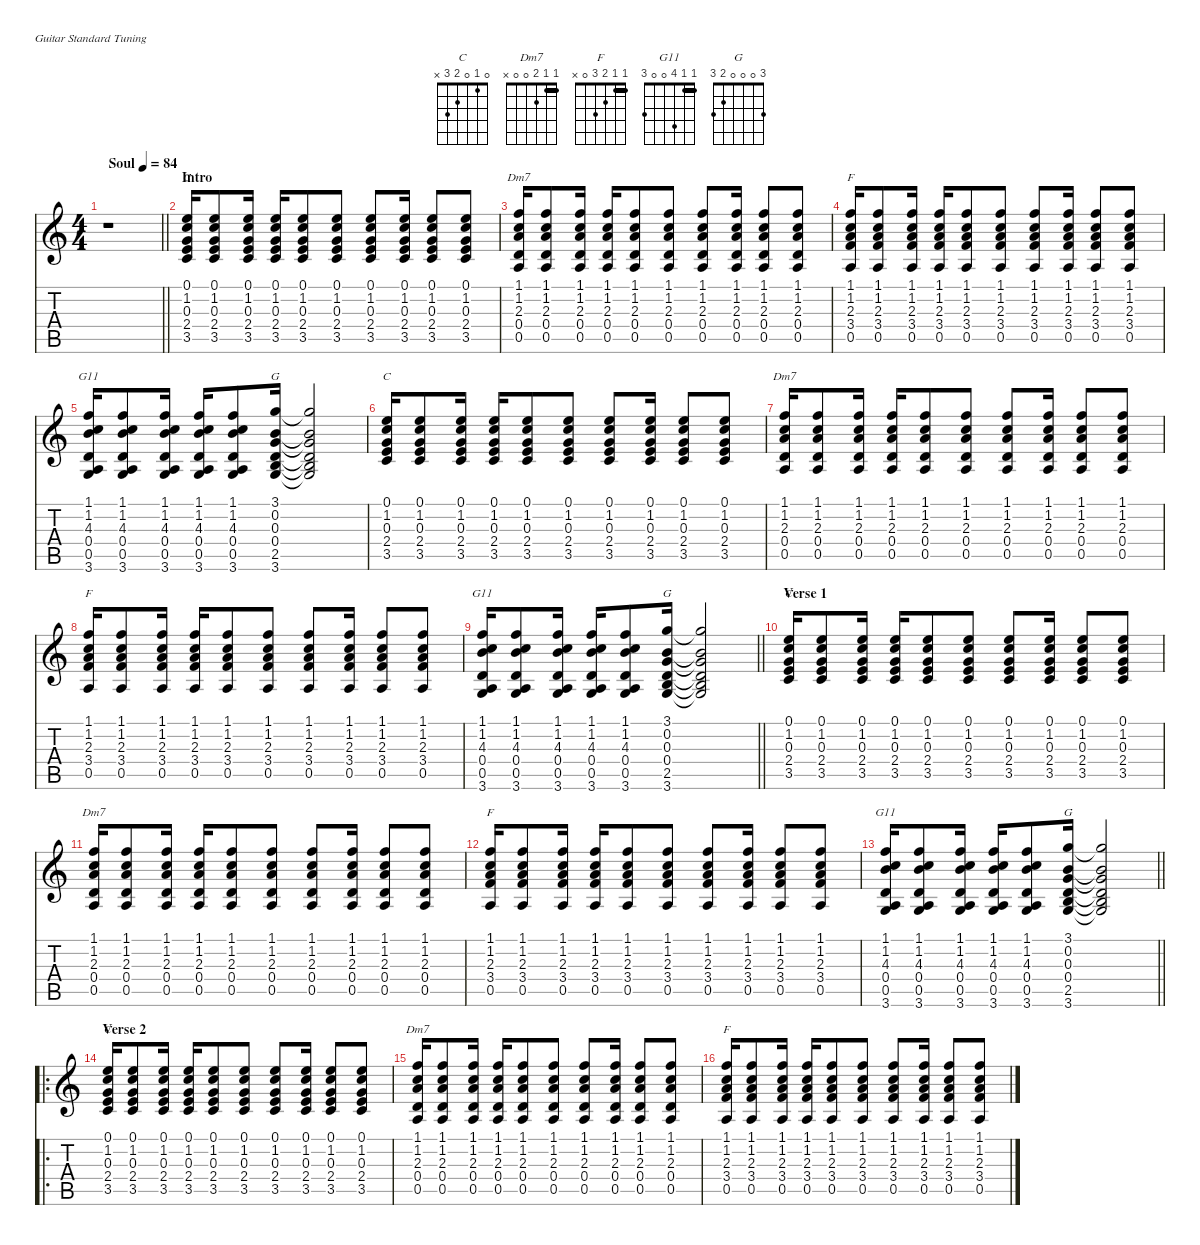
\defaultSystemsLayout 4
\hideDynamics
\bracketExtendMode nobrackets
\singleTrackTrackNamePolicy hidden
\multiTrackTrackNamePolicy hidden
\firstSystemTrackNameMode fullname
\firstSystemTrackNameOrientation horizontal
\otherSystemsTrackNameOrientation horizontal
\track ("Guitar 1" "s.guit.") {defaultSystemsLayout 4 instrument acousticguitarsteel}
\staff {score tabs}
\tuning (E4 B3 G3 D3 A2 E2)
\chord ("C" 0 1 0 2 3 x)
\chord ("Dm7" 1 1 2 0 0 x) {barre 1}
\chord ("F" 1 1 2 3 0 x) {barre 1}
\chord ("G11" 1 1 4 0 0 3) {barre 1}
\chord ("G" 3 0 0 0 2 3)
\ts (4 4)
\beaming (8 2 2 2 2)
\tempo (84 "Soul")
\clef g2
\barLineRight lightlight
\ks c
r.1{dy f instrument acousticguitarsteel beam Down} |
\section ("" "Intro")
(0.1 1.2 0.3 2.4 3.5).16{ch "C" beam Up} (0.1 1.2 0.3 2.4 3.5).8{beam Up} (0.1 1.2 0.3 2.4 3.5).16{beam Up} (0.1 1.2 0.3 2.4 3.5).16{beam Up} (0.1 1.2 0.3 2.4 3.5).8{beam Up} (0.1 1.2 0.3 2.4 3.5).8{beam Up} (0.1 1.2 0.3 2.4 3.5).8{beam Up} (0.1 1.2 0.3 2.4 3.5).16{beam Up} (0.1 1.2 0.3 2.4 3.5).8{beam Up} (0.1 1.2 0.3 2.4 3.5).8{beam Up} |
(1.1 1.2 2.3 0.4 0.5).16{ch "Dm7" beam Up} (1.1 1.2 2.3 0.4 0.5).8{beam Up} (1.1 1.2 2.3 0.4 0.5).16{beam Up} (1.1 1.2 2.3 0.4 0.5).16{beam Up} (1.1 1.2 2.3 0.4 0.5).8{beam Up} (1.1 1.2 2.3 0.4 0.5).8{beam Up} (1.1 1.2 2.3 0.4 0.5).8{beam Up} (1.1 1.2 2.3 0.4 0.5).16{beam Up} (1.1 1.2 2.3 0.4 0.5).8{beam Up} (1.1 1.2 2.3 0.4 0.5).8{beam Up} |
(1.1 1.2 2.3 3.4 0.5).16{ch "F" beam Up} (1.1 1.2 2.3 3.4 0.5).8{beam Up} (1.1 1.2 2.3 3.4 0.5).16{beam Up} (1.1 1.2 2.3 3.4 0.5).16{beam Up} (1.1 1.2 2.3 3.4 0.5).8{beam Up} (1.1 1.2 2.3 3.4 0.5).8{beam Up} (1.1 1.2 2.3 3.4 0.5).8{beam Up} (1.1 1.2 2.3 3.4 0.5).16{beam Up} (1.1 1.2 2.3 3.4 0.5).8{beam Up} (1.1 1.2 2.3 3.4 0.5).8{beam Up} |
(1.1 1.2 4.3 0.4 0.5 3.6).16{ch "G11" beam Up} (1.1 1.2 4.3 0.4 0.5 3.6).8{beam Up} (1.1 1.2 4.3 0.4 0.5 3.6).16{beam Up} (1.1 1.2 4.3 0.4 0.5 3.6).16{beam Up} (1.1 1.2 4.3 0.4 0.5 3.6).8{beam Up} (3.1 0.2 0.3 0.4 2.5 3.6).16{ch "G" beam Up} (3.1{t} 0.2{t} 0.3{t} 0.4{t} 2.5{t} 3.6{t}).2{beam Up} |
(0.1 1.2 0.3 2.4 3.5).16{ch "C" beam Up} (0.1 1.2 0.3 2.4 3.5).8{beam Up} (0.1 1.2 0.3 2.4 3.5).16{beam Up} (0.1 1.2 0.3 2.4 3.5).16{beam Up} (0.1 1.2 0.3 2.4 3.5).8{beam Up} (0.1 1.2 0.3 2.4 3.5).8{beam Up} (0.1 1.2 0.3 2.4 3.5).8{beam Up} (0.1 1.2 0.3 2.4 3.5).16{beam Up} (0.1 1.2 0.3 2.4 3.5).8{beam Up} (0.1 1.2 0.3 2.4 3.5).8{beam Up} |
(1.1 1.2 2.3 0.4 0.5).16{ch "Dm7" beam Up} (1.1 1.2 2.3 0.4 0.5).8{beam Up} (1.1 1.2 2.3 0.4 0.5).16{beam Up} (1.1 1.2 2.3 0.4 0.5).16{beam Up} (1.1 1.2 2.3 0.4 0.5).8{beam Up} (1.1 1.2 2.3 0.4 0.5).8{beam Up} (1.1 1.2 2.3 0.4 0.5).8{beam Up} (1.1 1.2 2.3 0.4 0.5).16{beam Up} (1.1 1.2 2.3 0.4 0.5).8{beam Up} (1.1 1.2 2.3 0.4 0.5).8{beam Up} |
(1.1 1.2 2.3 3.4 0.5).16{ch "F" beam Up} (1.1 1.2 2.3 3.4 0.5).8{beam Up} (1.1 1.2 2.3 3.4 0.5).16{beam Up} (1.1 1.2 2.3 3.4 0.5).16{beam Up} (1.1 1.2 2.3 3.4 0.5).8{beam Up} (1.1 1.2 2.3 3.4 0.5).8{beam Up} (1.1 1.2 2.3 3.4 0.5).8{beam Up} (1.1 1.2 2.3 3.4 0.5).16{beam Up} (1.1 1.2 2.3 3.4 0.5).8{beam Up} (1.1 1.2 2.3 3.4 0.5).8{beam Up} |
\barLineRight lightlight
(1.1 1.2 4.3 0.4 0.5 3.6).16{ch "G11" beam Up} (1.1 1.2 4.3 0.4 0.5 3.6).8{beam Up} (1.1 1.2 4.3 0.4 0.5 3.6).16{beam Up} (1.1 1.2 4.3 0.4 0.5 3.6).16{beam Up} (1.1 1.2 4.3 0.4 0.5 3.6).8{beam Up} (3.1 0.2 0.3 0.4 2.5 3.6).16{ch "G" beam Up} (3.1{t} 0.2{t} 0.3{t} 0.4{t} 2.5{t} 3.6{t}).2{beam Up} |
\section ("" "Verse 1")
(0.1 1.2 0.3 2.4 3.5).16{ch "C" beam Up} (0.1 1.2 0.3 2.4 3.5).8{beam Up} (0.1 1.2 0.3 2.4 3.5).16{beam Up} (0.1 1.2 0.3 2.4 3.5).16{beam Up} (0.1 1.2 0.3 2.4 3.5).8{beam Up} (0.1 1.2 0.3 2.4 3.5).8{beam Up} (0.1 1.2 0.3 2.4 3.5).8{beam Up} (0.1 1.2 0.3 2.4 3.5).16{beam Up} (0.1 1.2 0.3 2.4 3.5).8{beam Up} (0.1 1.2 0.3 2.4 3.5).8{beam Up} |
(1.1 1.2 2.3 0.4 0.5).16{ch "Dm7" beam Up} (1.1 1.2 2.3 0.4 0.5).8{beam Up} (1.1 1.2 2.3 0.4 0.5).16{beam Up} (1.1 1.2 2.3 0.4 0.5).16{beam Up} (1.1 1.2 2.3 0.4 0.5).8{beam Up} (1.1 1.2 2.3 0.4 0.5).8{beam Up} (1.1 1.2 2.3 0.4 0.5).8{beam Up} (1.1 1.2 2.3 0.4 0.5).16{beam Up} (1.1 1.2 2.3 0.4 0.5).8{beam Up} (1.1 1.2 2.3 0.4 0.5).8{beam Up} |
(1.1 1.2 2.3 3.4 0.5).16{ch "F" beam Up} (1.1 1.2 2.3 3.4 0.5).8{beam Up} (1.1 1.2 2.3 3.4 0.5).16{beam Up} (1.1 1.2 2.3 3.4 0.5).16{beam Up} (1.1 1.2 2.3 3.4 0.5).8{beam Up} (1.1 1.2 2.3 3.4 0.5).8{beam Up} (1.1 1.2 2.3 3.4 0.5).8{beam Up} (1.1 1.2 2.3 3.4 0.5).16{beam Up} (1.1 1.2 2.3 3.4 0.5).8{beam Up} (1.1 1.2 2.3 3.4 0.5).8{beam Up} |
\barLineRight lightlight
(1.1 1.2 4.3 0.4 0.5 3.6).16{ch "G11" beam Up} (1.1 1.2 4.3 0.4 0.5 3.6).8{beam Up} (1.1 1.2 4.3 0.4 0.5 3.6).16{beam Up} (1.1 1.2 4.3 0.4 0.5 3.6).16{beam Up} (1.1 1.2 4.3 0.4 0.5 3.6).8{beam Up} (3.1 0.2 0.3 0.4 2.5 3.6).16{ch "G" beam Up} (3.1{t} 0.2{t} 0.3{t} 0.4{t} 2.5{t} 3.6{t}).2{beam Up} |
\ro
\section ("" "Verse 2")
(0.1 1.2 0.3 2.4 3.5).16{ch "C" beam Up} (0.1 1.2 0.3 2.4 3.5).8{beam Up} (0.1 1.2 0.3 2.4 3.5).16{beam Up} (0.1 1.2 0.3 2.4 3.5).16{beam Up} (0.1 1.2 0.3 2.4 3.5).8{beam Up} (0.1 1.2 0.3 2.4 3.5).8{beam Up} (0.1 1.2 0.3 2.4 3.5).8{beam Up} (0.1 1.2 0.3 2.4 3.5).16{beam Up} (0.1 1.2 0.3 2.4 3.5).8{beam Up} (0.1 1.2 0.3 2.4 3.5).8{beam Up} |
(1.1 1.2 2.3 0.4 0.5).16{ch "Dm7" beam Up} (1.1 1.2 2.3 0.4 0.5).8{beam Up} (1.1 1.2 2.3 0.4 0.5).16{beam Up} (1.1 1.2 2.3 0.4 0.5).16{beam Up} (1.1 1.2 2.3 0.4 0.5).8{beam Up} (1.1 1.2 2.3 0.4 0.5).8{beam Up} (1.1 1.2 2.3 0.4 0.5).8{beam Up} (1.1 1.2 2.3 0.4 0.5).16{beam Up} (1.1 1.2 2.3 0.4 0.5).8{beam Up} (1.1 1.2 2.3 0.4 0.5).8{beam Up} |
(1.1 1.2 2.3 3.4 0.5).16{ch "F" beam Up} (1.1 1.2 2.3 3.4 0.5).8{beam Up} (1.1 1.2 2.3 3.4 0.5).16{beam Up} (1.1 1.2 2.3 3.4 0.5).16{beam Up} (1.1 1.2 2.3 3.4 0.5).8{beam Up} (1.1 1.2 2.3 3.4 0.5).8{beam Up} (1.1 1.2 2.3 3.4 0.5).8{beam Up} (1.1 1.2 2.3 3.4 0.5).16{beam Up} (1.1 1.2 2.3 3.4 0.5).8{beam Up} (1.1 1.2 2.3 3.4 0.5).8{beam Up}
